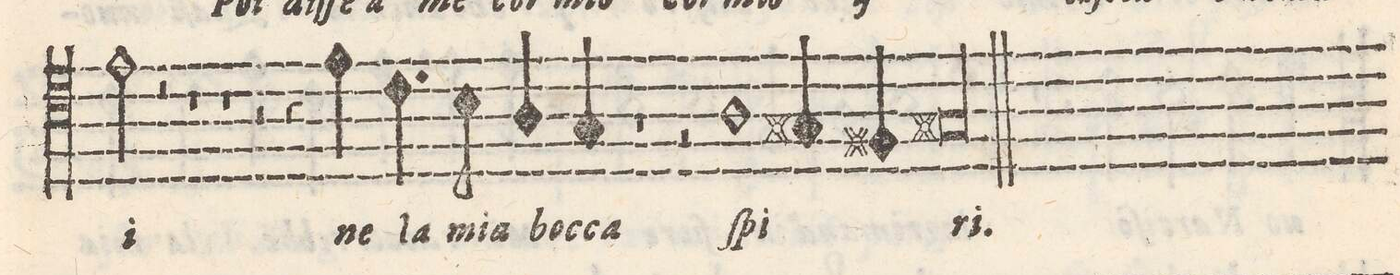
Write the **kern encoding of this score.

**kern	**text
*I"QVINTO	*
*clefC4	*
*k[]	*
*met(c)	*
*M2/1	*
2e\	-i
2r	.
1r	.
=19-	=19-
1r	.
2r	.
4r	.
4e\	ne
=20-	=20-
4.c\	la
8B\	mia
4A/	boc-
4G/	-ca
1r	.
=21-	=21-
2r	.
1A	ſpi-
4G#X/	.
4F#X/	.
=22-	=22-
0G#X	-ri.
=-	=-
*-	*-
